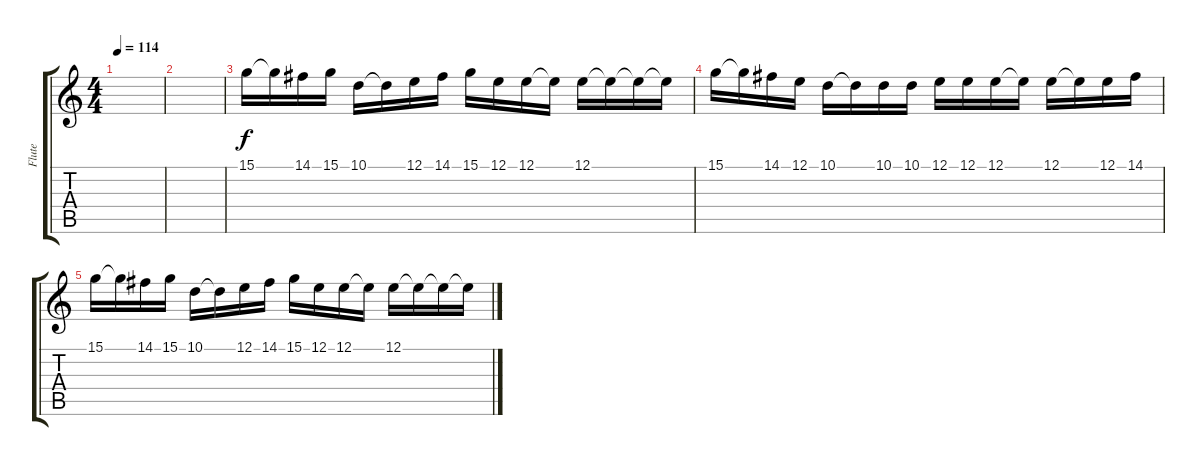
\track ("Flute" "Flute") {instrument piccolo}
\staff {score tabs}
\tuning (E4 B3 G3 D3 A2 E2) {hide}
\ts (4 4)
\tempo 114
\clef g2
\ks c
|
|
15.1.16 15.1{t}.16 14.1.16 15.1.16 10.1.16 10.1{t}.16 12.1.16 14.1.16 15.1.16 12.1.16 12.1.16 12.1{t}.16 12.1.16 12.1{t}.16 12.1{t}.16 12.1{t}.16 |
15.1.16 15.1{t}.16 14.1.16 12.1.16 10.1.16 10.1{t}.16 10.1.16 10.1.16 12.1.16 12.1.16 12.1.16 12.1{t}.16 12.1.16 12.1{t}.16 12.1.16 14.1.16 |
15.1.16 15.1{t}.16 14.1.16 15.1.16 10.1.16 10.1{t}.16 12.1.16 14.1.16 15.1.16 12.1.16 12.1.16 12.1{t}.16 12.1.16 12.1{t}.16 12.1{t}.16 12.1{t}.16
